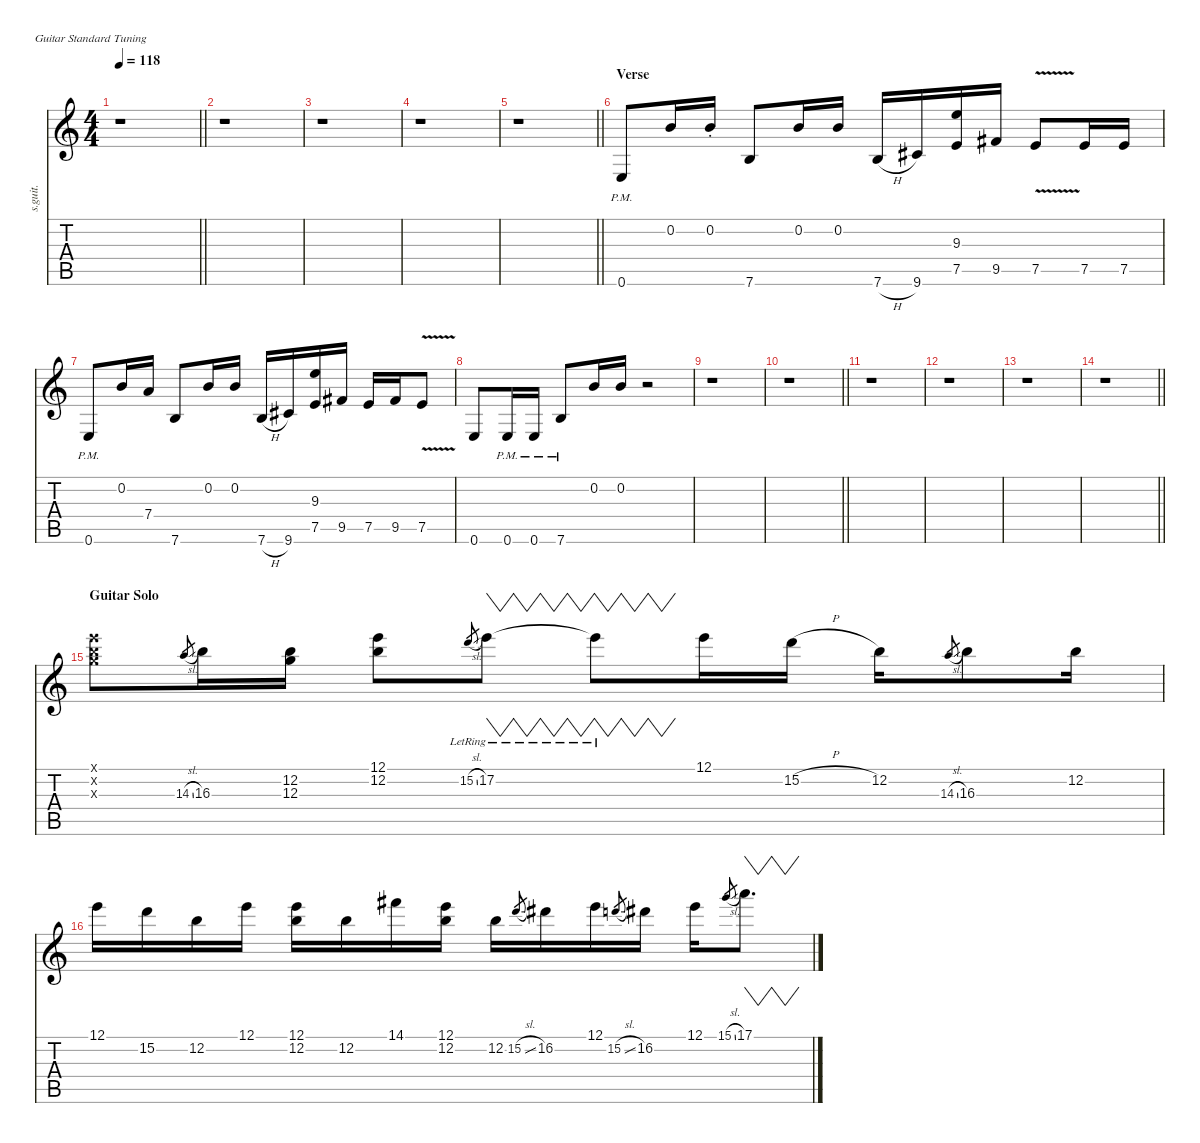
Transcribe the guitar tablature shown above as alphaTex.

\defaultSystemsLayout 4
\hideDynamics
\bracketExtendMode nobrackets
\otherSystemsTrackNameOrientation horizontal
\track ("Jimi Hendrix-Guitar" "s.guit.") {instrument acousticguitarsteel}
\staff {score tabs}
\tuning (E4 B3 G3 D3 A2 E2)
\ts (4 4)
\tempo 118
\clef g2
\barLineRight lightlight
\ks c
r.1{dy fff} |
r.1 |
r.1 |
r.1 |
\barLineRight lightlight
r.1 |
\section ("" "Verse")
0.6{pm}.8 0.2.16 0.2{st}.16 7.6.8 0.2.16 0.2.16 7.6{h}.16 9.6{acc #}.16 (9.3 7.5).16 9.5{acc #}.16 7.5{v}.8 7.5.16 7.5.16 |
0.6{pm}.8 0.2.16 7.4.16 7.6.8 0.2.16 0.2.16 7.6{h}.16 9.6{acc #}.16 (9.3 7.5).16 9.5{acc #}.16 7.5.16 9.5{acc #}.16 7.5{v}.8 |
0.6.8 0.6{pm}.16 0.6{pm}.16 7.6{pm}.8 0.2.16 0.2.16 r.2 |
r.1 |
\barLineRight lightlight
r.1 |
r.1 |
r.1 |
r.1 |
\barLineRight lightlight
r.1 |
\section ("" "Guitar Solo")
(12.1{x} 12.2{x} 12.3{x}).8 14.3{sl}.8{gr dy ff} 16.3.16{dy fff} (12.2 12.3).16 (12.1 12.2).8 15.2{sl lr}.8{gr dy ff} 17.2{lr}.8{vw dy fff} 17.2{lr t}.8{vw} 12.1.16 15.2{h}.16 12.2.16 14.3{sl}.8{gr dy ff} 16.3.8{dy fff} 12.2.16 |
12.1.16 15.2.16 12.2.16 12.1.16 (12.1 12.2).16 12.2.16 14.1{acc #}.16 (12.1 12.2).16 12.2.16 15.2{sl}.8{gr dy ff} 16.2{acc #}.16{dy fff} 12.1.16 15.2{sl}.8{gr dy ff} 16.2{acc #}.16{dy fff} 12.1.16 15.1{sl}.8{gr dy ff} 17.1.8{vw d dy fff}
